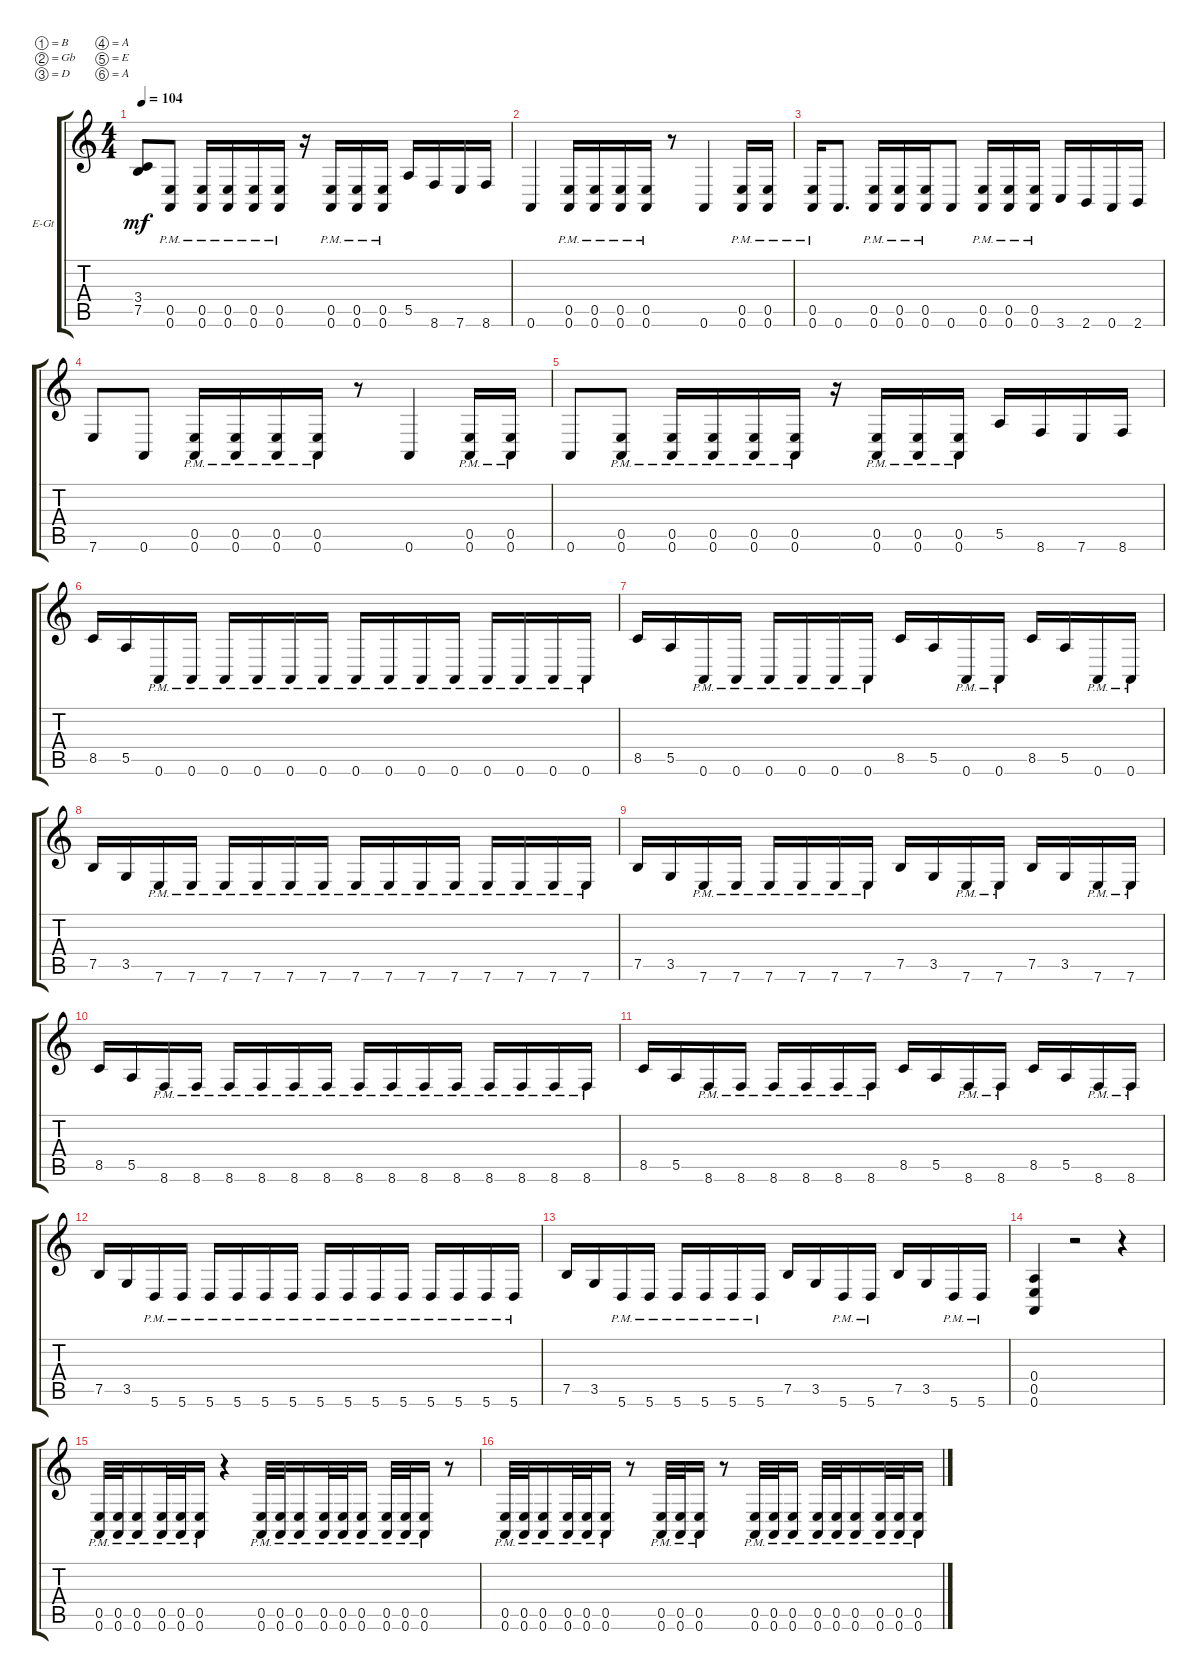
\defaultSystemsLayout 4
\bracketExtendMode groupsimilarinstruments
\firstSystemTrackNameOrientation horizontal
\otherSystemsTrackNameOrientation horizontal
\track ("Ben Nairne - Left" "E-Gt") {instrument distortionguitar}
\staff {score tabs}
\tuning (B3 Gb3 D3 A2 E2 A1)
\ts (4 4)
\tempo 104
\clef g2
\ks c
(3.4 7.5).8{dy mf} (0.6{pm} 0.5{pm}).8 (0.6{pm} 0.5{pm}).16 (0.6{pm} 0.5{pm}).16 (0.6{pm} 0.5{pm}).16 (0.6{pm} 0.5{pm}).16 r.16 (0.5{pm} 0.6{pm}).16 (0.6{pm} 0.5{pm}).16 (0.5{pm} 0.6{pm}).16 5.5.16 8.6.16 7.6.16 8.6.16 |
0.6.4 (0.6{pm} 0.5{pm}).16 (0.6{pm} 0.5{pm}).16 (0.6{pm} 0.5{pm}).16 (0.5{pm} 0.6{pm}).16 r.8 0.6.4 (0.6{pm} 0.5{pm}).16 (0.6{pm} 0.5{pm}).16 |
(0.5{pm} 0.6{pm}).16 0.6.8{d} (0.6{pm} 0.5{pm}).16 (0.6{pm} 0.5{pm}).16 (0.6{pm} 0.5{pm}).16 0.6.8 (0.6{pm} 0.5{pm}).16 (0.6{pm} 0.5{pm}).16 (0.6{pm} 0.5{pm}).16 3.6.16 2.6.16 0.6.16 2.6.16 |
7.6.8 0.6.8 (0.6{pm} 0.5{pm}).16 (0.6{pm} 0.5{pm}).16 (0.6{pm} 0.5{pm}).16 (0.6{pm} 0.5{pm}).16 r.8 0.6.4 (0.6{pm} 0.5{pm}).16 (0.6{pm} 0.5{pm}).16 |
0.6.8 (0.6{pm} 0.5{pm}).8 (0.6{pm} 0.5{pm}).16 (0.6{pm} 0.5{pm}).16 (0.6{pm} 0.5{pm}).16 (0.6{pm} 0.5{pm}).16 r.16 (0.6{pm} 0.5{pm}).16 (0.6{pm} 0.5{pm}).16 (0.6{pm} 0.5{pm}).16 5.5.16 8.6.16 7.6.16 8.6.16 |
8.5.16 5.5.16 0.6{pm}.16 0.6{pm}.16 0.6{pm}.16 0.6{pm}.16 0.6{pm}.16 0.6{pm}.16 0.6{pm}.16 0.6{pm}.16 0.6{pm}.16 0.6{pm}.16 0.6{pm}.16 0.6{pm}.16 0.6{pm}.16 0.6{pm}.16 |
8.5.16 5.5.16 0.6{pm}.16 0.6{pm}.16 0.6{pm}.16 0.6{pm}.16 0.6{pm}.16 0.6{pm}.16 8.5.16 5.5.16 0.6{pm}.16 0.6{pm}.16 8.5.16 5.5.16 0.6{pm}.16 0.6{pm}.16 |
7.5.16 3.5.16 7.6{pm}.16 7.6{pm}.16 7.6{pm}.16 7.6{pm}.16 7.6{pm}.16 7.6{pm}.16 7.6{pm}.16 7.6{pm}.16 7.6{pm}.16 7.6{pm}.16 7.6{pm}.16 7.6{pm}.16 7.6{pm}.16 7.6{pm}.16 |
7.5.16 3.5.16 7.6{pm}.16 7.6{pm}.16 7.6{pm}.16 7.6{pm}.16 7.6{pm}.16 7.6{pm}.16 7.5.16 3.5.16 7.6{pm}.16 7.6{pm}.16 7.5.16 3.5.16 7.6{pm}.16 7.6{pm}.16 |
8.5.16 5.5.16 8.6{pm}.16 8.6{pm}.16 8.6{pm}.16 8.6{pm}.16 8.6{pm}.16 8.6{pm}.16 8.6{pm}.16 8.6{pm}.16 8.6{pm}.16 8.6{pm}.16 8.6{pm}.16 8.6{pm}.16 8.6{pm}.16 8.6{pm}.16 |
8.5.16 5.5.16 8.6{pm}.16 8.6{pm}.16 8.6{pm}.16 8.6{pm}.16 8.6{pm}.16 8.6{pm}.16 8.5.16 5.5.16 8.6{pm}.16 8.6{pm}.16 8.5.16 5.5.16 8.6{pm}.16 8.6{pm}.16 |
7.5.16 3.5.16 5.6{pm}.16 5.6{pm}.16 5.6{pm}.16 5.6{pm}.16 5.6{pm}.16 5.6{pm}.16 5.6{pm}.16 5.6{pm}.16 5.6{pm}.16 5.6{pm}.16 5.6{pm}.16 5.6{pm}.16 5.6{pm}.16 5.6{pm}.16 |
7.5.16 3.5.16 5.6{pm}.16 5.6{pm}.16 5.6{pm}.16 5.6{pm}.16 5.6{pm}.16 5.6{pm}.16 7.5.16 3.5.16 5.6{pm}.16 5.6{pm}.16 7.5.16 3.5.16 5.6{pm}.16 5.6{pm}.16 |
(0.6 0.5 0.4).4 r.2 r.4 |
(0.6{pm} 0.5{pm}).32 (0.6{pm} 0.5{pm}).32 (0.6{pm} 0.5{pm}).16 (0.6{pm} 0.5{pm}).32 (0.6{pm} 0.5{pm}).32 (0.6{pm} 0.5{pm}).16 r.4 (0.6{pm} 0.5{pm}).32 (0.6{pm} 0.5{pm}).32 (0.6{pm} 0.5{pm}).16 (0.6{pm} 0.5{pm}).32 (0.6{pm} 0.5{pm}).32 (0.6{pm} 0.5{pm}).16 (0.6{pm} 0.5{pm}).32 (0.6{pm} 0.5{pm}).32 (0.6{pm} 0.5{pm}).16 r.8 |
(0.6{pm} 0.5{pm}).32 (0.6{pm} 0.5{pm}).32 (0.6{pm} 0.5{pm}).16 (0.6{pm} 0.5{pm}).32 (0.6{pm} 0.5{pm}).32 (0.6{pm} 0.5{pm}).16 r.8 (0.6{pm} 0.5{pm}).32 (0.6{pm} 0.5{pm}).32 (0.6{pm} 0.5{pm}).16 r.8 (0.6{pm} 0.5{pm}).32 (0.6{pm} 0.5{pm}).32 (0.6{pm} 0.5{pm}).16 (0.6{pm} 0.5{pm}).32 (0.6{pm} 0.5{pm}).32 (0.6{pm} 0.5{pm}).16 (0.6{pm} 0.5{pm}).32 (0.6{pm} 0.5{pm}).32 (0.6{pm} 0.5{pm}).16
